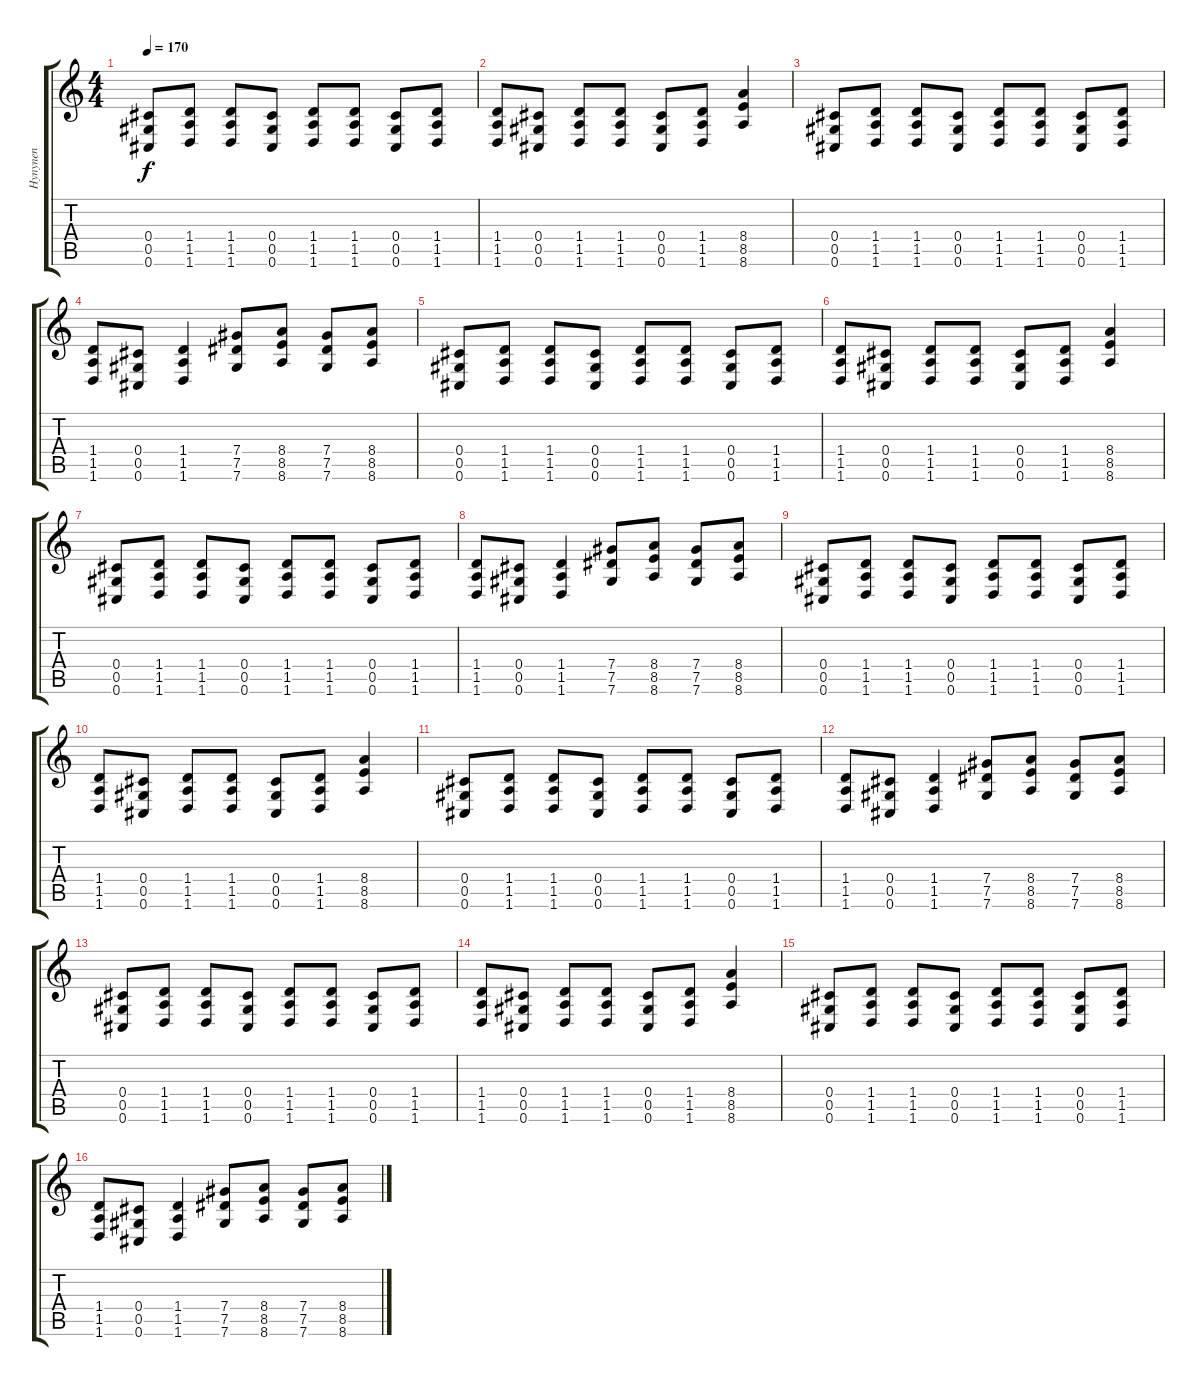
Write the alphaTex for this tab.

\track ("Hynynen" "Hynynen") {instrument distortionguitar}
\staff {score tabs}
\tuning (Eb4 Bb3 Gb3 Db3 Ab2 Db2) {hide}
\ts (4 4)
\tempo 170
\clef g2
\ks c
(0.4 0.5 0.6).8{dy f} (1.4 1.5 1.6).8 (1.4 1.5 1.6).8 (0.4 0.5 0.6).8 (1.4 1.5 1.6).8 (1.4 1.5 1.6).8 (0.4 0.5 0.6).8 (1.4 1.5 1.6).8 |
(1.4 1.5 1.6).8 (0.4 0.5 0.6).8 (1.4 1.5 1.6).8 (1.4 1.5 1.6).8 (0.4 0.5 0.6).8 (1.4 1.5 1.6).8 (8.4 8.5 8.6).4 |
(0.4 0.5 0.6).8 (1.4 1.5 1.6).8 (1.4 1.5 1.6).8 (0.4 0.5 0.6).8 (1.4 1.5 1.6).8 (1.4 1.5 1.6).8 (0.4 0.5 0.6).8 (1.4 1.5 1.6).8 |
(1.4 1.5 1.6).8 (0.4 0.5 0.6).8 (1.4 1.5 1.6).4 (7.4 7.5 7.6).8 (8.4 8.5 8.6).8 (7.4 7.5 7.6).8 (8.4 8.5 8.6).8 |
(0.4 0.5 0.6).8 (1.4 1.5 1.6).8 (1.4 1.5 1.6).8 (0.4 0.5 0.6).8 (1.4 1.5 1.6).8 (1.4 1.5 1.6).8 (0.4 0.5 0.6).8 (1.4 1.5 1.6).8 |
(1.4 1.5 1.6).8 (0.4 0.5 0.6).8 (1.4 1.5 1.6).8 (1.4 1.5 1.6).8 (0.4 0.5 0.6).8 (1.4 1.5 1.6).8 (8.4 8.5 8.6).4 |
(0.4 0.5 0.6).8 (1.4 1.5 1.6).8 (1.4 1.5 1.6).8 (0.4 0.5 0.6).8 (1.4 1.5 1.6).8 (1.4 1.5 1.6).8 (0.4 0.5 0.6).8 (1.4 1.5 1.6).8 |
(1.4 1.5 1.6).8 (0.4 0.5 0.6).8 (1.4 1.5 1.6).4 (7.4 7.5 7.6).8 (8.4 8.5 8.6).8 (7.4 7.5 7.6).8 (8.4 8.5 8.6).8 |
(0.4 0.5 0.6).8 (1.4 1.5 1.6).8 (1.4 1.5 1.6).8 (0.4 0.5 0.6).8 (1.4 1.5 1.6).8 (1.4 1.5 1.6).8 (0.4 0.5 0.6).8 (1.4 1.5 1.6).8 |
(1.4 1.5 1.6).8 (0.4 0.5 0.6).8 (1.4 1.5 1.6).8 (1.4 1.5 1.6).8 (0.4 0.5 0.6).8 (1.4 1.5 1.6).8 (8.4 8.5 8.6).4 |
(0.4 0.5 0.6).8 (1.4 1.5 1.6).8 (1.4 1.5 1.6).8 (0.4 0.5 0.6).8 (1.4 1.5 1.6).8 (1.4 1.5 1.6).8 (0.4 0.5 0.6).8 (1.4 1.5 1.6).8 |
(1.4 1.5 1.6).8 (0.4 0.5 0.6).8 (1.4 1.5 1.6).4 (7.4 7.5 7.6).8 (8.4 8.5 8.6).8 (7.4 7.5 7.6).8 (8.4 8.5 8.6).8 |
(0.4 0.5 0.6).8 (1.4 1.5 1.6).8 (1.4 1.5 1.6).8 (0.4 0.5 0.6).8 (1.4 1.5 1.6).8 (1.4 1.5 1.6).8 (0.4 0.5 0.6).8 (1.4 1.5 1.6).8 |
(1.4 1.5 1.6).8 (0.4 0.5 0.6).8 (1.4 1.5 1.6).8 (1.4 1.5 1.6).8 (0.4 0.5 0.6).8 (1.4 1.5 1.6).8 (8.4 8.5 8.6).4 |
(0.4 0.5 0.6).8 (1.4 1.5 1.6).8 (1.4 1.5 1.6).8 (0.4 0.5 0.6).8 (1.4 1.5 1.6).8 (1.4 1.5 1.6).8 (0.4 0.5 0.6).8 (1.4 1.5 1.6).8 |
(1.4 1.5 1.6).8 (0.4 0.5 0.6).8 (1.4 1.5 1.6).4 (7.4 7.5 7.6).8 (8.4 8.5 8.6).8 (7.4 7.5 7.6).8 (8.4 8.5 8.6).8
